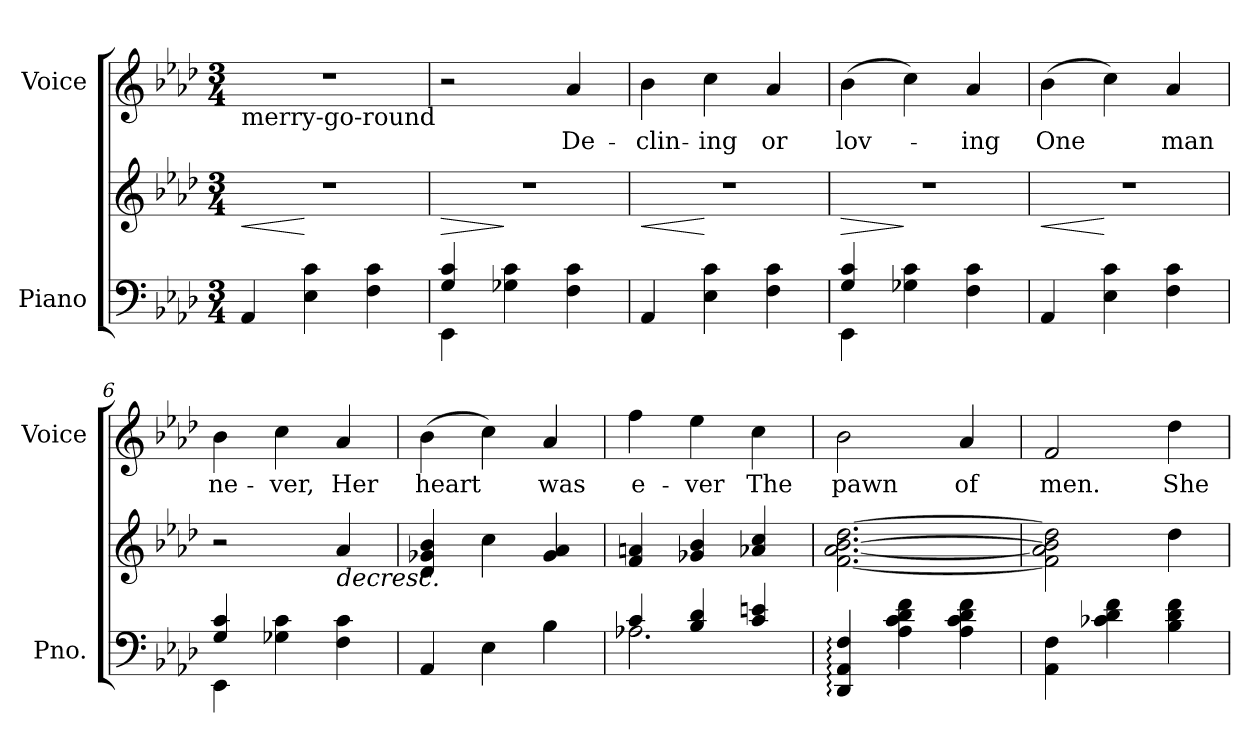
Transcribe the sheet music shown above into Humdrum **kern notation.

**kern	**kern	**dynam	**kern	**text
*part2	*part2	*part2	*part1	*part1
*staff3	*staff2	*staff2/3	*staff1	*staff1
*I"Piano	*	*	*I"Voice	*
*I'Pno.	*	*	*I'Voice	*
!!LO:PB:g=z
*clefF4	*clefG2	*	*clefG2	*
*k[b-e-a-d-]	*k[b-e-a-d-]	*	*k[b-e-a-d-]	*
*A-:	*A-:	*	*A-:	*
*M3/4	*M3/4	*	*M3/4	*
=1	=1	=1	=1	=1
!	!	!	!LO:TX:b:t=merry-go-round	!
!	!LO:N:vis=1	!LO:HP:b	!LO:N:vis=1	!
4AA-i/	2.r	<	2.r	.
4E-i\ 4ci	.	[	.	.
4Fi\ 4ci	.	.	.	.
=2	=2	=2	=2	=2
*^	*	*	*	*
!	!	!LO:N:vis=1	!LO:HP:b	!	!
4Gi/ 4ci	4EE-i\	2.r	>	2r	.
4G-Xi\ 4ci	2ryy	.	]	.	.
!	!	!	!	!	!LO:LY:b:color=#000000
4Fi\ 4ci	.	.	.	4a-i/	De-
*v	*v	*	*	*	*
=3	=3	=3	=3	=3
!	!LO:N:vis=1	!LO:HP:b	!	!
!	!	!	!	!LO:LY:b:color=#000000
4AA-i/	2.r	<	4b-i\	-clin-
!	!	!	!	!LO:LY:b:color=#000000
4E-i\ 4ci	.	[	4cci\	-ing
!	!	!	!	!LO:LY:b:color=#000000
4Fi\ 4ci	.	.	4a-i/	or
=4	=4	=4	=4	=4
*^	*	*	*	*
!	!	!LO:N:vis=1	!LO:HP:b	!	!
!	!	!	!	!	!LO:LY:b:color=#000000
4Gi/ 4ci	4EE-i\	2.r	>	(4b-i\	lov-
4G-Xi\ 4ci	2ryy	.	]	4cci\)	.
!	!	!	!	!	!LO:LY:b:color=#000000
4Fi\ 4ci	.	.	.	4a-i/	-ing
*v	*v	*	*	*	*
=5	=5	=5	=5	=5
!	!LO:N:vis=1	!LO:HP:b	!	!
!	!	!	!	!LO:LY:b:color=#000000
4AA-i/	2.r	<	(4b-i\	One
4E-i\ 4ci	.	[	4cci\)	.
!	!	!	!	!LO:LY:b:color=#000000
4Fi\ 4ci	.	.	4a-i/	man
=6	=6	=6	=6	=6
*^	*	*	*	*
!	!	!	!	!	!LO:LY:b:color=#000000
4Gi/ 4ci	4EE-i\	2r	.	4b-i\	ne-
!	!	!	!	!	!LO:LY:b:color=#000000
4G-Xi\ 4ci	2ryy	.	]	4cci\	-ver,
!	!	!	!LO:HP:b	!	!
!	!	!	!	!	!LO:LY:b:color=#000000
4Fi\ 4ci	.	4a-i/	>	4a-i/	Her
*v	*v	*	*	*	*
!!LO:LB:g=z
=7	=7	=7	=7	=7
!	!	!	!	!LO:LY:b:color=#000000
4AA-i/	4d-i/ 4g-Xi 4b-i	.	(4b-i\	heart
4E-i\	4cci\	.	4cci\)	.
!	!	!	!	!LO:LY:b:color=#000000
4B-i\	4g-i/ 4a-i	.	4a-i/	was
=8	=8	=8	=8	=8
*^	*	*	*	*
!	!	!	!	!	!LO:LY:b:color=#000000
4ci/	2.A-Xi\	4fi/ 4ani	.	4ffi\	e-
!	!	!	!	!	!LO:LY:b:color=#000000
4B-i/ 4d-i	.	4g-Xi/ 4b-i	.	4ee-i\	-ver
!	!	!	!	!	!LO:LY:b:color=#000000
4ci/ 4eni	.	4a-Xi/ 4cci	.	4cci\	The
*v	*v	*	*	*	*
=9	=9	=9	=9	=9
!	!	!	!	!LO:LY:b:color=#000000
4DD-i/: 4AA-i: 4Fi:	[<2.fi\ [<2.a-i [>2.b-i [>2.dd-i	.	2b-i\	pawn
4A-i\ 4ci 4d-i 4fi	.	.	.	.
!	!	!	!	!LO:LY:b:color=#000000
4A-i\ 4ci 4d-i 4fi	.	.	4a-i/	of
=10	=10	=10	=10	=10
!	!	!	!	!LO:LY:b:color=#000000
4AA-i\ 4Fi	2fi\] 2a-i] 2b-i] 2dd-i]	.	2fi/	men.
4c-Xi\ 4d-i 4fi	.	.	.	.
!	!	!	!	!LO:LY:b:color=#000000
4B-i\ 4d-i 4fi	4dd-i\	.	4dd-i\	She
=	=	=	=	=
*-	*-	*-	*-	*-
